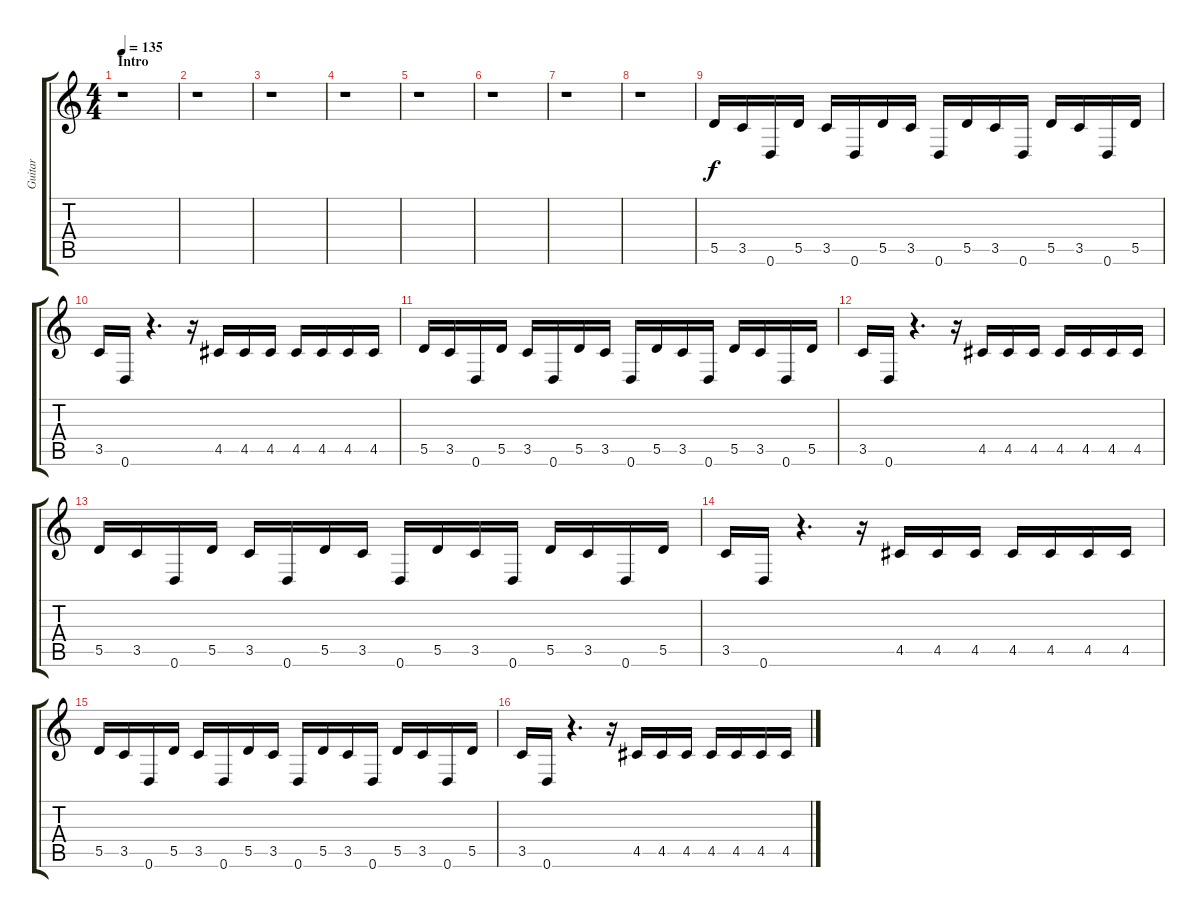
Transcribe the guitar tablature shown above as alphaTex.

\track ("Guitar" "Guitar") {instrument distortionguitar}
\staff {score tabs}
\tuning (E4 B3 G3 D3 A2 D2) {hide}
\ts (4 4)
\section ("" "Intro")
\tempo 135
\clef g2
\ks c
r.1{dy f instrument distortionguitar} |
r.1 |
r.1 |
r.1 |
r.1 |
r.1 |
r.1 |
r.1 |
5.5.16 3.5.16 0.6.16 5.5.16 3.5.16 0.6.16 5.5.16 3.5.16 0.6.16 5.5.16 3.5.16 0.6.16 5.5.16 3.5.16 0.6.16 5.5.16 |
3.5.16 0.6.16 r.4{d} r.16 4.5.16 4.5.16 4.5.16 4.5.16 4.5.16 4.5.16 4.5.16 |
5.5.16 3.5.16 0.6.16 5.5.16 3.5.16 0.6.16 5.5.16 3.5.16 0.6.16 5.5.16 3.5.16 0.6.16 5.5.16 3.5.16 0.6.16 5.5.16 |
3.5.16 0.6.16 r.4{d} r.16 4.5.16 4.5.16 4.5.16 4.5.16 4.5.16 4.5.16 4.5.16 |
5.5.16 3.5.16 0.6.16 5.5.16 3.5.16 0.6.16 5.5.16 3.5.16 0.6.16 5.5.16 3.5.16 0.6.16 5.5.16 3.5.16 0.6.16 5.5.16 |
3.5.16 0.6.16 r.4{d} r.16 4.5.16 4.5.16 4.5.16 4.5.16 4.5.16 4.5.16 4.5.16 |
5.5.16 3.5.16 0.6.16 5.5.16 3.5.16 0.6.16 5.5.16 3.5.16 0.6.16 5.5.16 3.5.16 0.6.16 5.5.16 3.5.16 0.6.16 5.5.16 |
3.5.16 0.6.16 r.4{d} r.16 4.5.16 4.5.16 4.5.16 4.5.16 4.5.16 4.5.16 4.5.16
